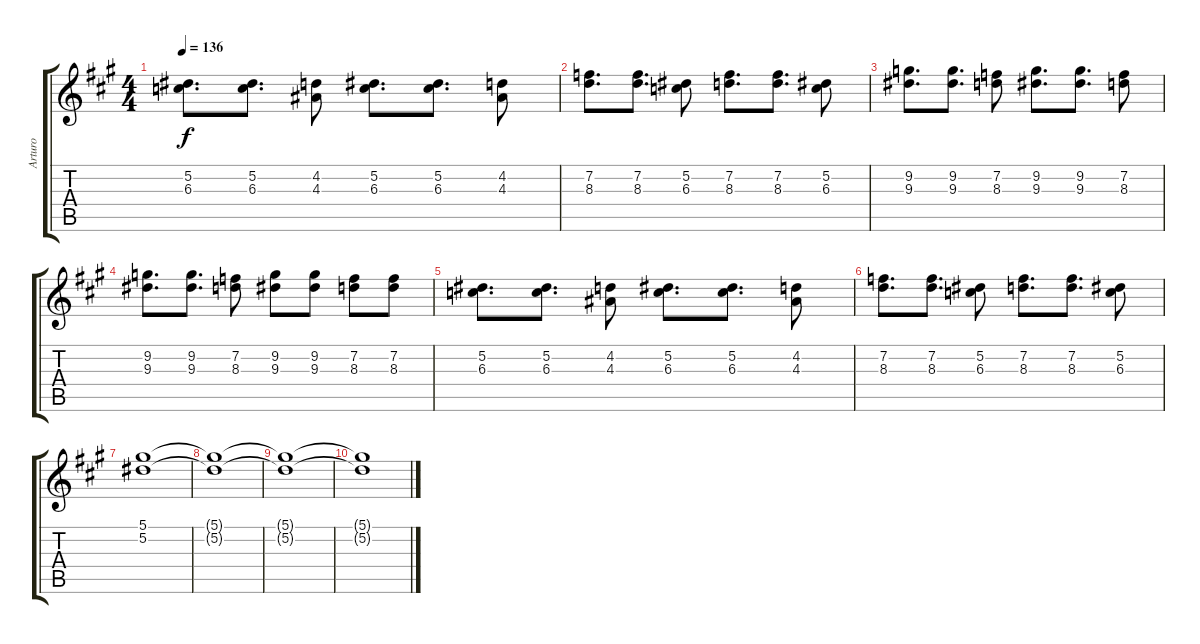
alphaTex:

\track ("Arturo" "Arturo") {instrument distortionguitar}
\staff {score tabs}
\tuning (Eb4 Bb3 Gb3 Db3 Ab2 Eb2) {hide}
\ts (4 4)
\tempo 136
\clef g2
\ks a
(5.2 6.3).8{d dy f} (5.2 6.3).8{d} (4.2 4.3).8 (5.2 6.3).8{d} (5.2 6.3).8{d} (4.2 4.3).8 |
(7.2 8.3).8{d} (7.2 8.3).8{d} (5.2 6.3).8 (7.2 8.3).8{d} (7.2 8.3).8{d} (5.2 6.3).8 |
(9.2 9.3).8{d} (9.2 9.3).8{d} (7.2 8.3).8 (9.2 9.3).8{d} (9.2 9.3).8{d} (7.2 8.3).8 |
(9.2 9.3).8{d} (9.2 9.3).8{d} (7.2 8.3).8 (9.2 9.3).8 (9.2 9.3).8 (7.2 8.3).8 (7.2 8.3).8 |
(5.2 6.3).8{d} (5.2 6.3).8{d} (4.2 4.3).8 (5.2 6.3).8{d} (5.2 6.3).8{d} (4.2 4.3).8 |
(7.2 8.3).8{d} (7.2 8.3).8{d} (5.2 6.3).8 (7.2 8.3).8{d} (7.2 8.3).8{d} (5.2 6.3).8 |
(5.1 5.2).1{volume 0} |
(5.1{t} 5.2{t}).1 |
(5.1{t} 5.2{t}).1 |
(5.1{t} 5.2{t}).1
